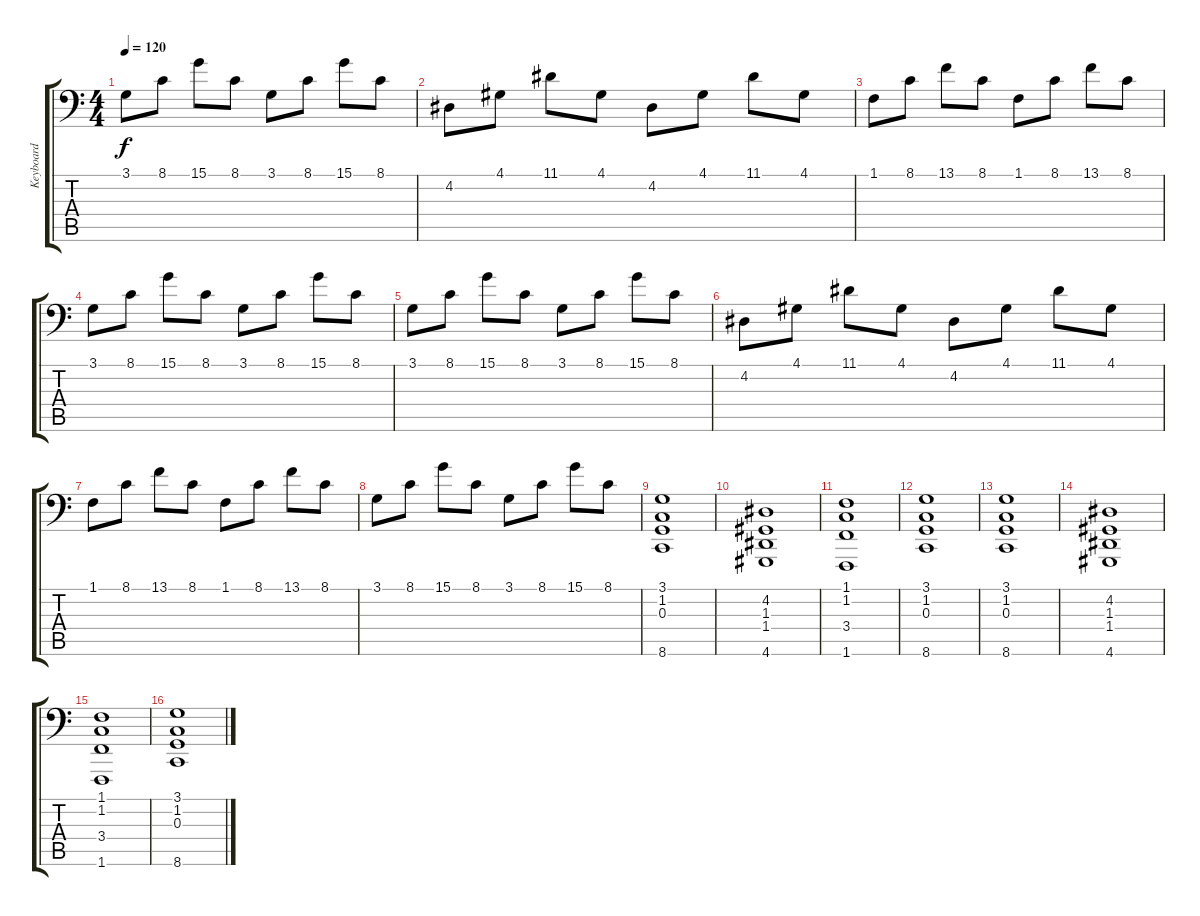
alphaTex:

\track ("Keyboard" "Keyboard") {instrument fx4atmosphere}
\staff {score tabs}
\tuning (E3 B2 G2 D2 A1 E1) {hide}
\ts (4 4)
\tempo 120
\clef f4
\ks c
3.1.8{dy f} 8.1.8 15.1.8 8.1.8 3.1.8 8.1.8 15.1.8 8.1.8 |
4.2.8 4.1.8 11.1.8 4.1.8 4.2.8 4.1.8 11.1.8 4.1.8 |
1.1.8 8.1.8 13.1.8 8.1.8 1.1.8 8.1.8 13.1.8 8.1.8 |
3.1.8 8.1.8 15.1.8 8.1.8 3.1.8 8.1.8 15.1.8 8.1.8 |
3.1.8 8.1.8 15.1.8 8.1.8 3.1.8 8.1.8 15.1.8 8.1.8 |
4.2.8 4.1.8 11.1.8 4.1.8 4.2.8 4.1.8 11.1.8 4.1.8 |
1.1.8 8.1.8 13.1.8 8.1.8 1.1.8 8.1.8 13.1.8 8.1.8 |
3.1.8 8.1.8 15.1.8 8.1.8 3.1.8 8.1.8 15.1.8 8.1.8 |
(3.1 1.2 0.3 8.6).1 |
(4.2 1.3 1.4 4.6).1 |
(1.1 1.2 3.4 1.6).1 |
(3.1 1.2 0.3 8.6).1 |
(3.1 1.2 0.3 8.6).1 |
(4.2 1.3 1.4 4.6).1 |
(1.1 1.2 3.4 1.6).1 |
(3.1 1.2 0.3 8.6).1
